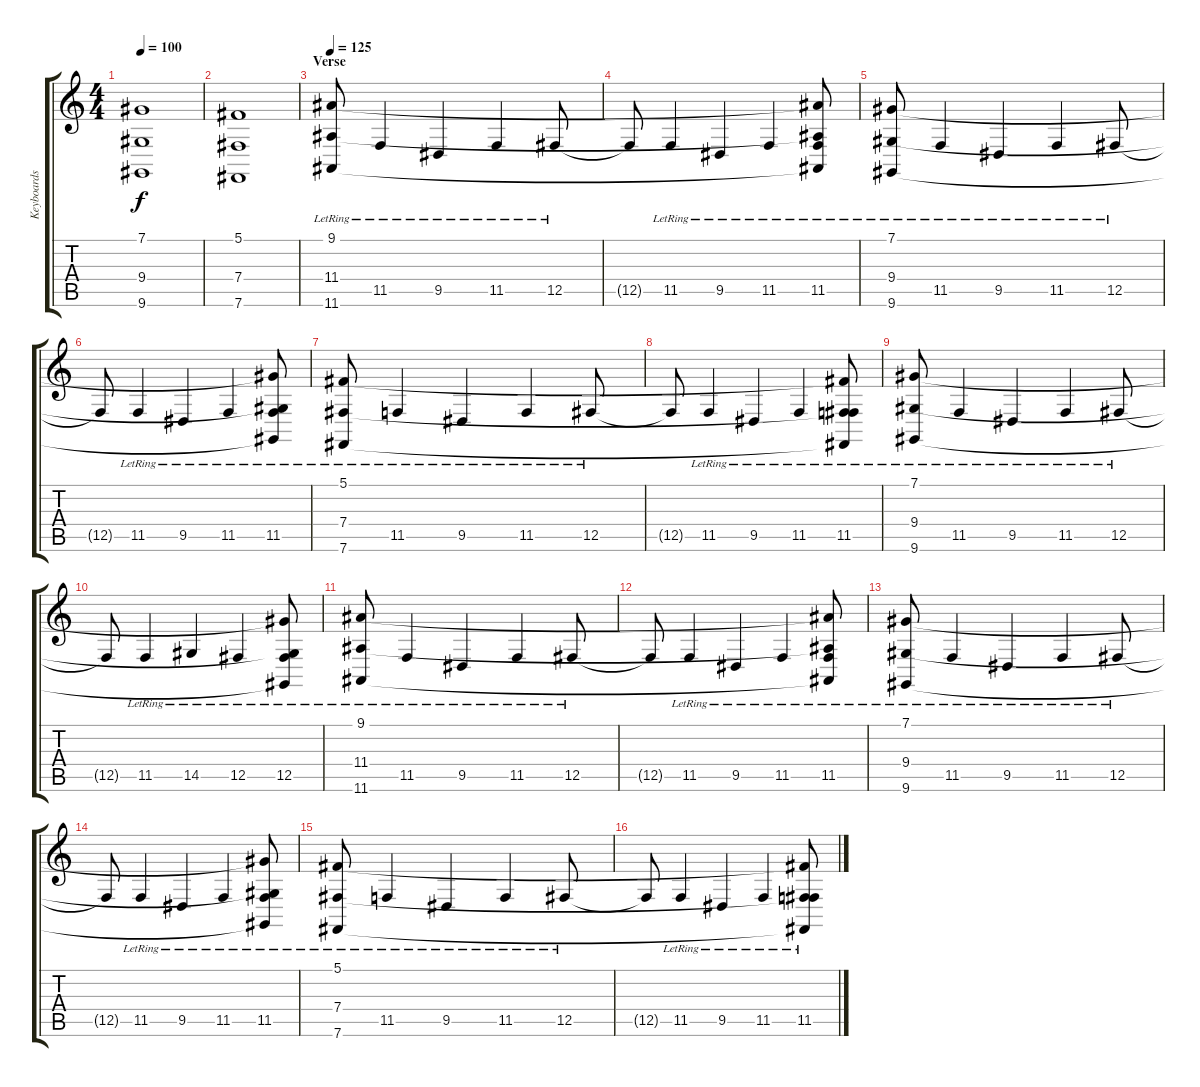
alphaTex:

\track ("Keyboards" "Keyboards") {instrument stringensemble1}
\staff {score tabs}
\tuning (Db4 Ab3 E3 B2 Gb2 B1) {hide}
\ts (4 4)
\tempo 100
\clef g2
\ks c
(7.1 9.4 9.6).1{dy f} |
(5.1 7.4 7.6).1 |
\section ("" "Verse")
\tempo 125
(9.1{lr} 11.4{lr} 11.6{lr}).8 11.5{lr}.4 9.5{lr}.4 11.5{lr}.4 12.5{lr}.8 |
12.5{t}.8 11.5{lr}.4 9.5{lr}.4 11.5{lr}.4 (9.1{t} 11.4{t} 11.5{lr} 11.6{t}).8 |
(7.1{lr} 9.4{lr} 9.6{lr}).8 11.5{lr}.4 9.5{lr}.4 11.5{lr}.4 12.5{lr}.8 |
12.5{t}.8 11.5{lr}.4 9.5{lr}.4 11.5{lr}.4 (7.1{t} 9.4{t} 11.5{lr} 9.6{t}).8 |
(5.1{lr} 7.4{lr} 7.6{lr}).8 11.5{lr}.4 9.5{lr}.4 11.5{lr}.4 12.5{lr}.8 |
12.5{t}.8 11.5{lr}.4 9.5{lr}.4 11.5{lr}.4 (5.1{t} 7.4{t} 11.5{lr} 7.6{t}).8 |
(7.1{lr} 9.4{lr} 9.6{lr}).8 11.5{lr}.4 9.5{lr}.4 11.5{lr}.4 12.5{lr}.8 |
12.5{t}.8 11.5{lr}.4 14.5{lr}.4 12.5{lr}.4 (7.1{t} 9.4{t} 12.5{lr} 9.6{t}).8 |
(9.1{lr} 11.4{lr} 11.6{lr}).8 11.5{lr}.4 9.5{lr}.4 11.5{lr}.4 12.5{lr}.8 |
12.5{t}.8 11.5{lr}.4 9.5{lr}.4 11.5{lr}.4 (9.1{t} 11.4{t} 11.5{lr} 11.6{t}).8 |
(7.1{lr} 9.4{lr} 9.6{lr}).8 11.5{lr}.4 9.5{lr}.4 11.5{lr}.4 12.5{lr}.8 |
12.5{t}.8 11.5{lr}.4 9.5{lr}.4 11.5{lr}.4 (7.1{t} 9.4{t} 11.5{lr} 9.6{t}).8 |
(5.1{lr} 7.4{lr} 7.6{lr}).8 11.5{lr}.4 9.5{lr}.4 11.5{lr}.4 12.5{lr}.8 |
12.5{t}.8 11.5{lr}.4 9.5{lr}.4 11.5{lr}.4 (5.1{t} 7.4{t} 11.5{lr} 7.6{t}).8
